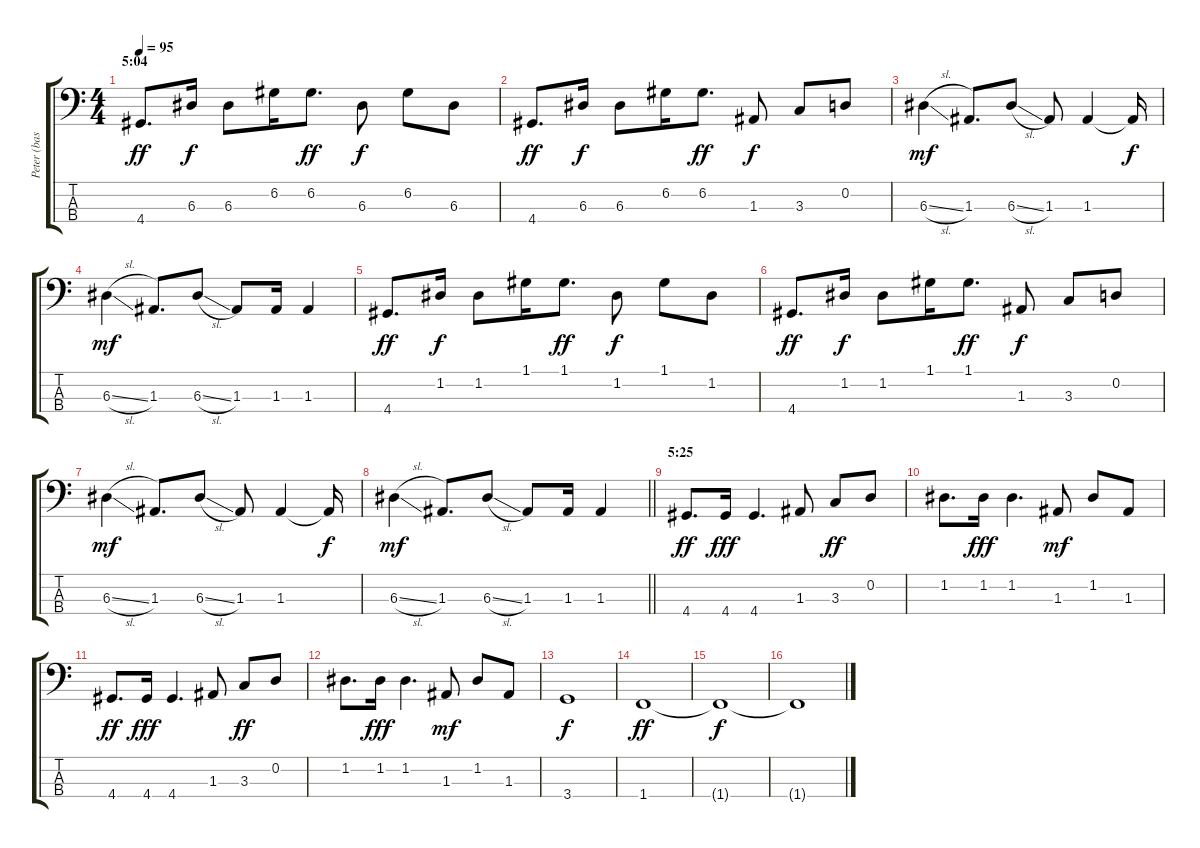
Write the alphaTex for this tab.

\track ("Peter (bass)" "Peter (bas") {instrument electricbassfinger}
\staff {score tabs}
\tuning (G2 D2 A1 E1) {hide}
\ts (4 4)
\section ("" "5:04")
\tempo 95
\clef f4
\ks c
4.4.8{d dy ff} 6.3.16{dy f} 6.3.8 6.2.16 6.2.8{d dy ff} 6.3.8{dy f} 6.2.8 6.3.8 |
4.4.8{d dy ff} 6.3.16{dy f} 6.3.8 6.2.16 6.2.8{d dy ff} 1.3.8{dy f} 3.3.8 0.2.8 |
6.3{sl}.4{dy mf} 1.3.8{d} 6.3{sl}.8 1.3.8 1.3.4 1.3{t}.16{dy f} |
6.3{sl}.4{dy mf} 1.3.8{d} 6.3{sl}.8 1.3.8 1.3.16 1.3.4 |
4.4.8{d dy ff} 1.2.16{dy f} 1.2.8 1.1.16 1.1.8{d dy ff} 1.2.8{dy f} 1.1.8 1.2.8 |
4.4.8{d dy ff} 1.2.16{dy f} 1.2.8 1.1.16 1.1.8{d dy ff} 1.3.8{dy f} 3.3.8 0.2.8 |
6.3{sl}.4{dy mf} 1.3.8{d} 6.3{sl}.8 1.3.8 1.3.4 1.3{t}.16{dy f} |
\barLineRight lightlight
6.3{sl}.4{dy mf} 1.3.8{d} 6.3{sl}.8 1.3.8 1.3.16 1.3.4 |
\section ("" "5:25")
4.4.8{d dy ff} 4.4.16{dy fff} 4.4.4{d} 1.3.8 3.3.8{dy ff} 0.2.8 |
1.2.8{d} 1.2.16{dy fff} 1.2.4{d} 1.3.8{dy mf} 1.2.8 1.3.8 |
4.4.8{d dy ff} 4.4.16{dy fff} 4.4.4{d} 1.3.8 3.3.8{dy ff} 0.2.8 |
1.2.8{d} 1.2.16{dy fff} 1.2.4{d} 1.3.8{dy mf} 1.2.8 1.3.8 |
3.4.1{dy f} |
1.4.1{dy ff} |
1.4{t}.1{dy f} |
1.4{t}.1
